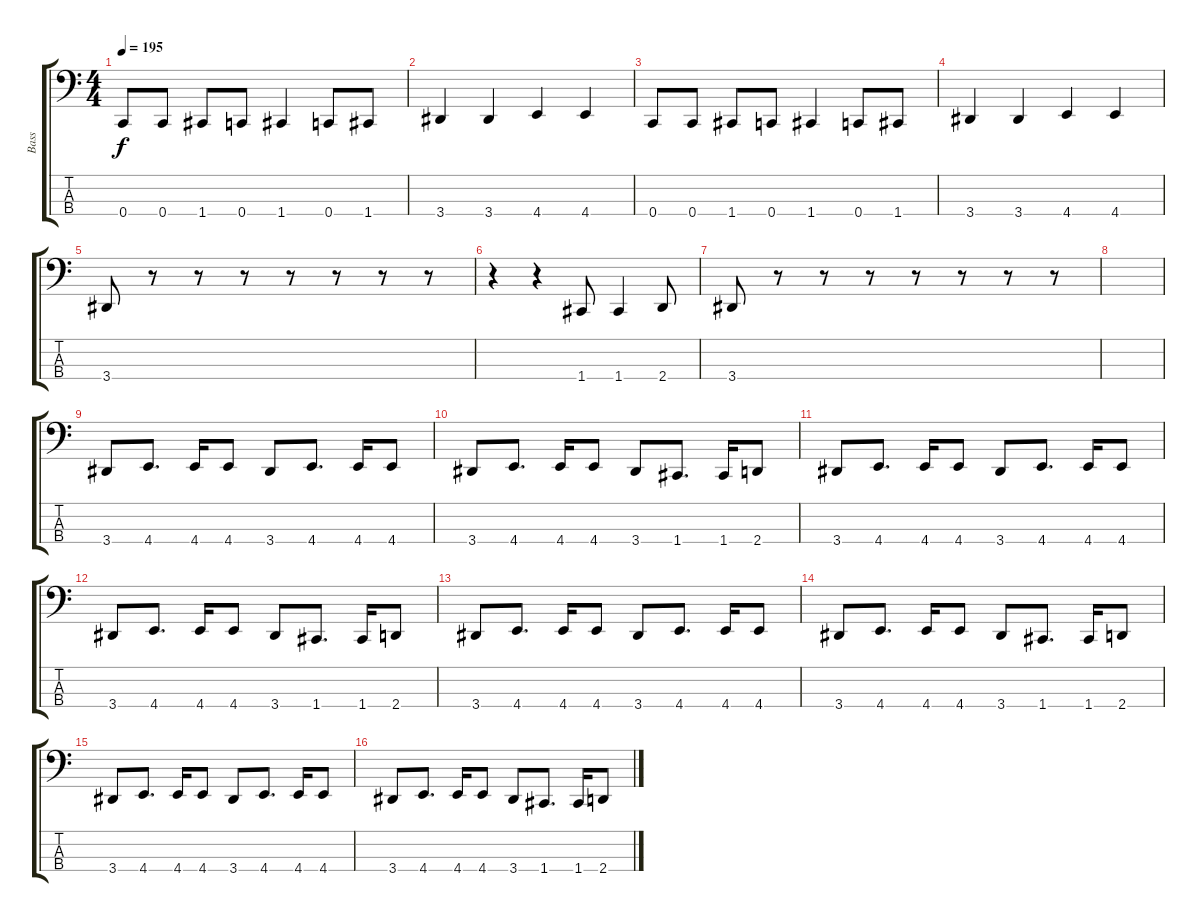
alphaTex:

\track ("Bass" "Bass") {instrument electricbasspick}
\staff {score tabs}
\tuning (F2 C2 G1 C1) {hide}
\ts (4 4)
\tempo 195
\clef f4
\ks c
0.4.8{dy f} 0.4.8 1.4.8 0.4.8 1.4.4 0.4.8 1.4.8 |
3.4.4 3.4.4 4.4.4 4.4.4 |
0.4.8 0.4.8 1.4.8 0.4.8 1.4.4 0.4.8 1.4.8 |
3.4.4 3.4.4 4.4.4 4.4.4 |
3.4.8 r.8 r.8 r.8 r.8 r.8 r.8 r.8 |
r.4 r.4 1.4.8 1.4.4 2.4.8 |
3.4.8 r.8 r.8 r.8 r.8 r.8 r.8 r.8 |
|
3.4.8 4.4.8{d} 4.4.16 4.4.8 3.4.8 4.4.8{d} 4.4.16 4.4.8 |
3.4.8 4.4.8{d} 4.4.16 4.4.8 3.4.8 1.4.8{d} 1.4.16 2.4.8 |
3.4.8 4.4.8{d} 4.4.16 4.4.8 3.4.8 4.4.8{d} 4.4.16 4.4.8 |
3.4.8 4.4.8{d} 4.4.16 4.4.8 3.4.8 1.4.8{d} 1.4.16 2.4.8 |
3.4.8 4.4.8{d} 4.4.16 4.4.8 3.4.8 4.4.8{d} 4.4.16 4.4.8 |
3.4.8 4.4.8{d} 4.4.16 4.4.8 3.4.8 1.4.8{d} 1.4.16 2.4.8 |
3.4.8 4.4.8{d} 4.4.16 4.4.8 3.4.8 4.4.8{d} 4.4.16 4.4.8 |
3.4.8 4.4.8{d} 4.4.16 4.4.8 3.4.8 1.4.8{d} 1.4.16 2.4.8
